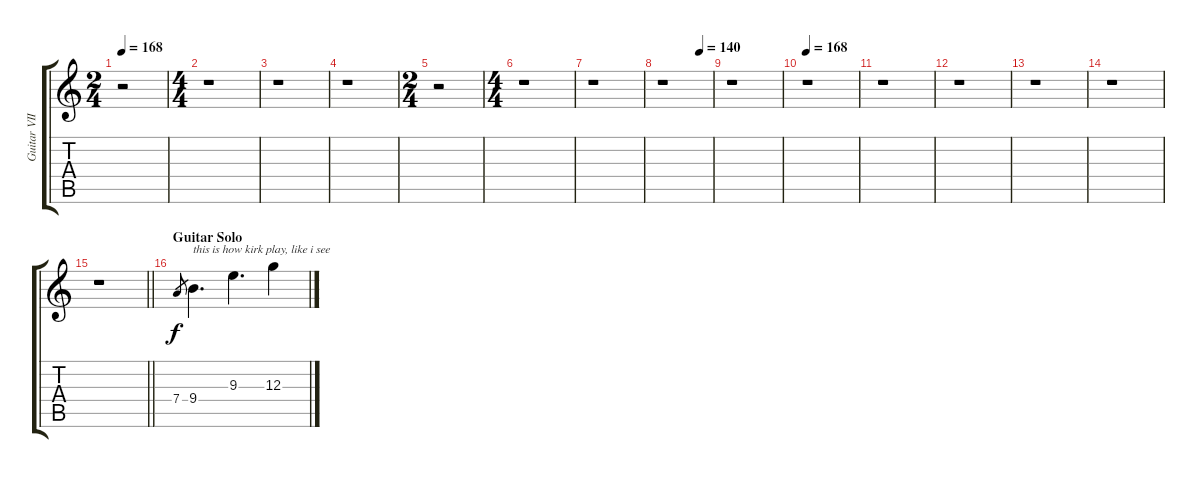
\track ("Guitar VII Solo/Dist" "Guitar VII") {instrument distortionguitar}
\staff {score tabs}
\tuning (E4 B3 G3 D3 A2 E2) {hide}
\ts (2 4)
\tempo 168
\clef g2
\ks c
r.2{dy f} |
\ts (4 4)
r.1 |
r.1 |
r.1 |
\ts (2 4)
r.2 |
\ts (4 4)
r.1 |
r.1 |
\tempo (140 0.75)
r.1 |
r.1 |
\tempo 168
r.1 |
r.1 |
r.1 |
r.1 |
r.1 |
\barLineRight lightlight
r.1 |
\section ("" "Guitar Solo")
7.4.8{gr} 9.4.4{d txt "this is how kirk play, like i see"} 9.3.4{d} 12.3.4
